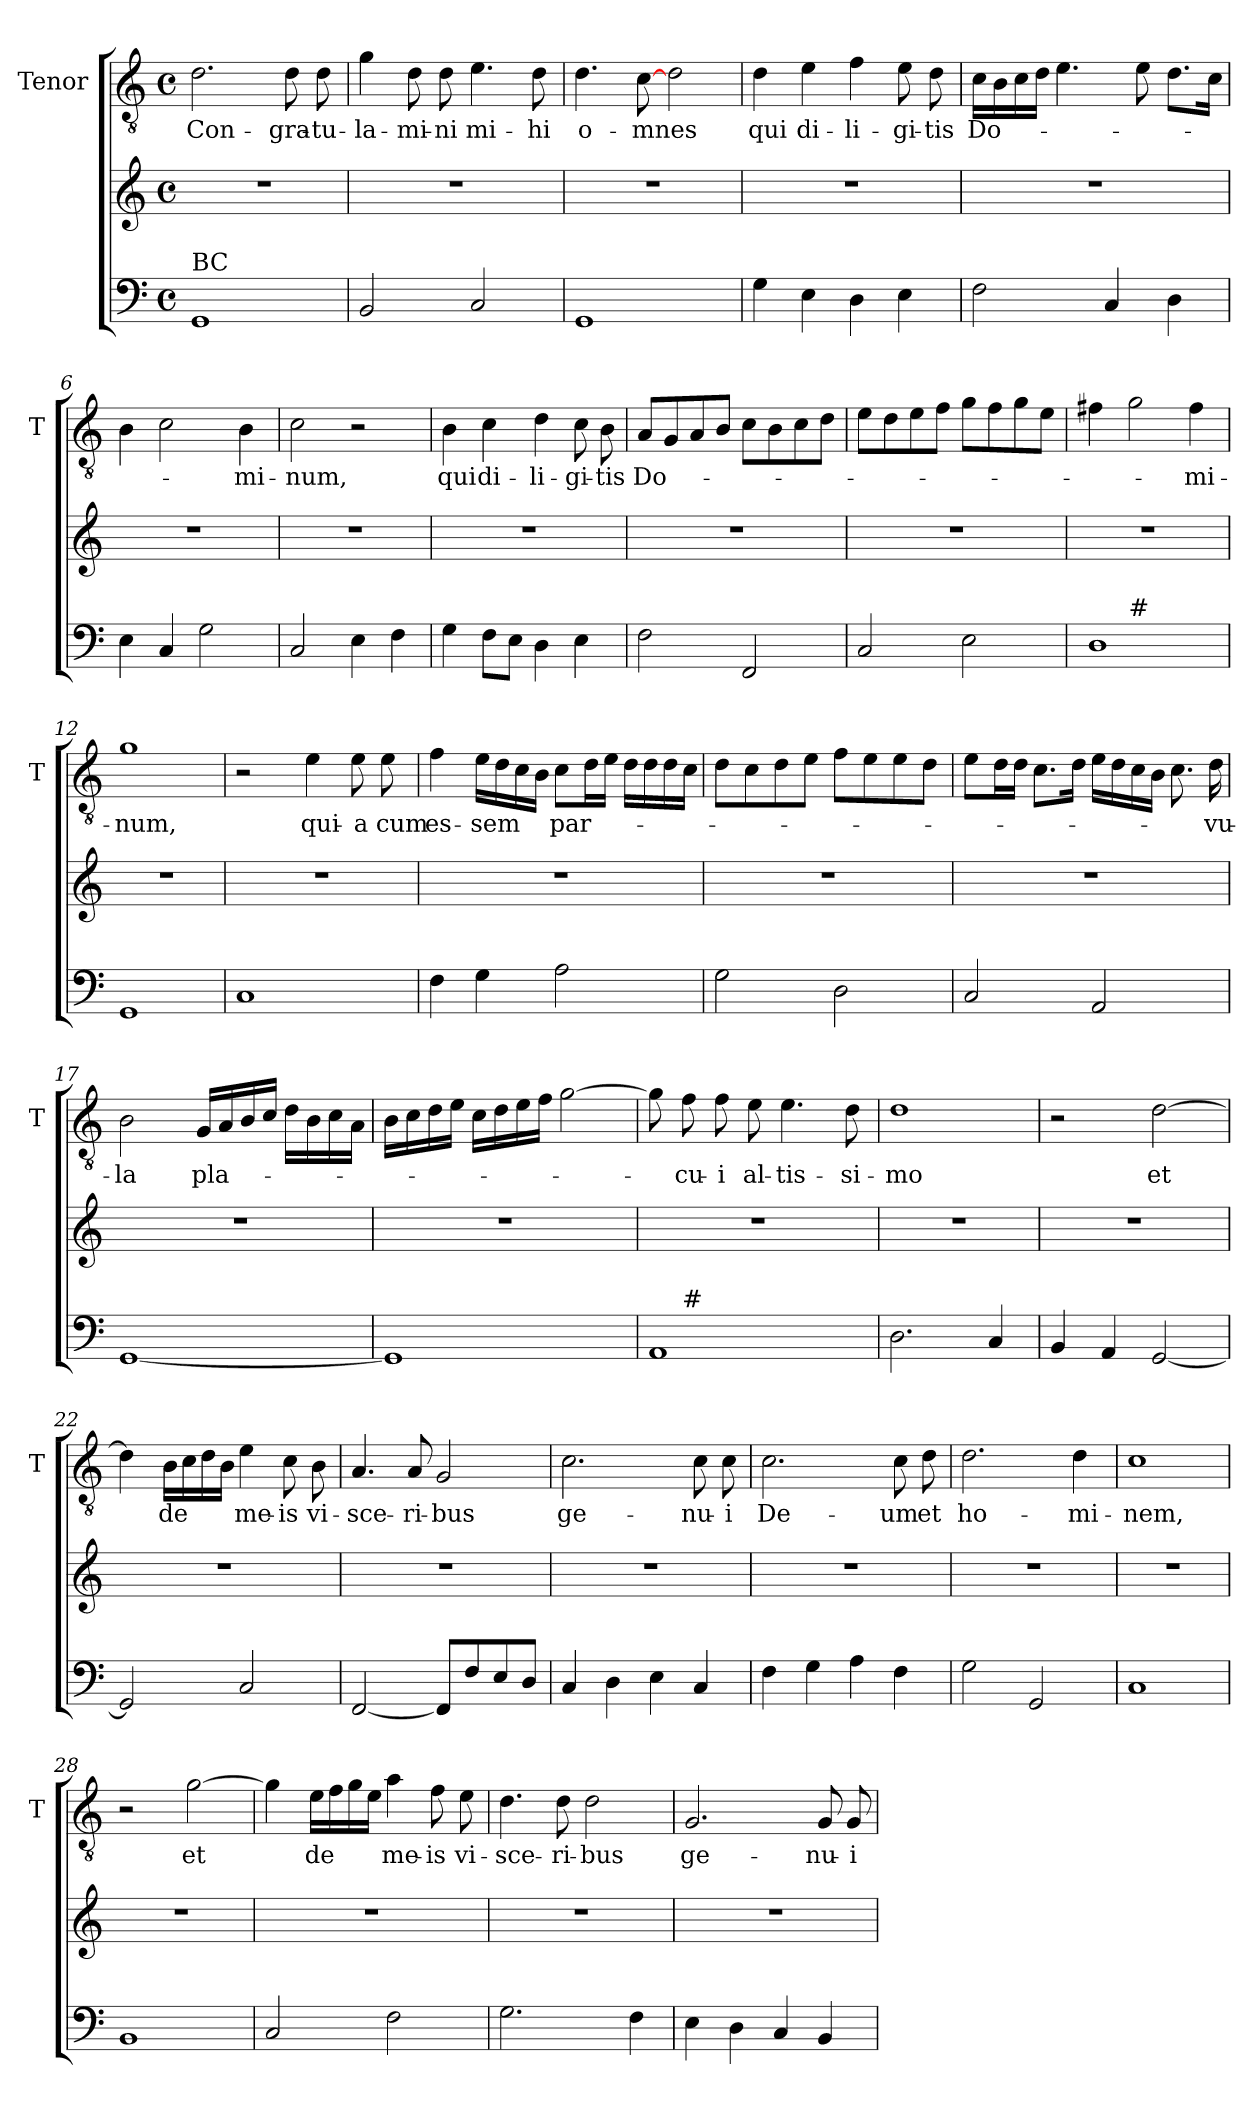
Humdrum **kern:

**kern	**kern	**kern	**text
*part2	*part2	*part1	*part1
*staff3	*staff2	*staff1	*staff1
*	*	*I"Tenor	*
*	*	*I'T	*
*clefF4	*clefG2	*clefGv2	*
*k[]	*k[]	*k[]	*
*C:	*C:	*C:	*
*M4/4	*M4/4	*M4/4	*
*met(c)	*met(c)	*met(c)	*
=1	=1	=1	=1
!LO:TX:a:t=BC	!	!	!
!	!	!	!LO:LY:b
1GG	1r	2.d\	Con-
!	!	!	!LO:LY:b
.	.	8d\	-gra-
!	!	!	!LO:LY:b
.	.	8d\	-tu-
=2	=2	=2	=2
!	!	!	!LO:LY:b
2BB/	1r	4g\	-la-
!	!	!	!LO:LY:b
.	.	8d\	-mi-
!	!	!	!LO:LY:b
.	.	8d\	-ni
!	!	!	!LO:LY:b
2C/	.	4.e\	mi-
!	!	!	!LO:LY:b
.	.	8d\	-hi
=3	=3	=3	=3
!	!	!	!LO:LY:b
1GG	1r	4.d\	o-
!	!	!	!LO:LY:b
.	.	[8c\	-mnes
.	.	2d\	.
=4	=4	=4	=4
!	!	!	!LO:LY:b
4G\	1r	4d\	qui
!	!	!	!LO:LY:b
4E\	.	4e\	di-
!	!	!	!LO:LY:b
4D\	.	4f\	-li-
!	!	!	!LO:LY:b
4E\	.	8e\	-gi-
!	!	!	!LO:LY:b
.	.	8d\	-tis
!!LO:LB:g=z
=5	=5	=5	=5
!	!	!	!LO:LY:b
2F\	1r	16c\LL	Do-
.	.	16B\	.
.	.	16c\	.
.	.	16d\JJ	.
.	.	4.e\	.
4C/	.	.	.
.	.	8e\	.
4D\	.	8.d\L	.
.	.	16c\Jk	.
=6	=6	=6	=6
4E\	1r	4B\	.
4C/	.	2c\	.
2G\	.	.	.
!	!	!	!LO:LY:b
.	.	4B\	-mi-
=7	=7	=7	=7
!	!	!	!LO:LY:b
2C/	1r	2c\	-num,
4E\	.	2r	.
4F\	.	.	.
=8	=8	=8	=8
!	!	!	!LO:LY:b
4G\	1r	4B\	qui
!	!	!	!LO:LY:b
8F\L	.	4c\	di-
8E\J	.	.	.
!	!	!	!LO:LY:b
4D\	.	4d\	-li-
!	!	!	!LO:LY:b
4E\	.	8c\	-gi-
!	!	!	!LO:LY:b
.	.	8B\	-tis
=9	=9	=9	=9
!	!	!	!LO:LY:b
2F\	1r	8A/L	Do-
.	.	8G/	.
.	.	8A/	.
.	.	8B/J	.
2FF/	.	8c\L	.
.	.	8B\	.
.	.	8c\	.
.	.	8d\J	.
!!LO:LB:g=z
=10	=10	=10	=10
2C/	1r	8e\L	.
.	.	8d\	.
.	.	8e\	.
.	.	8f\J	.
2E\	.	8g\L	.
.	.	8f\	.
.	.	8g\	.
.	.	8e\J	.
=11	=11	=11	=11
*^	*	*	*
1D	4ryy	1r	4f#X\	.
!	!LO:TX:a:t=#	!	!	!
.	2.ryy	.	2g\	.
!	!	!	!	!LO:LY:b
.	.	.	4f#\	-mi-
=12	=12	=12	=12	=12
!	!	!	!	!LO:LY:b
*v	*v	*	*	*
1GG	1r	1g	-num,
=13	=13	=13	=13
1C	1r	2r	.
!	!	!	!LO:LY:b
.	.	4e\	qui-
!	!	!	!LO:LY:b
.	.	8e\	-a
!	!	!	!LO:LY:b
.	.	8e\	cum
=14	=14	=14	=14
!	!	!	!LO:LY:b
4F\	1r	4f\	es-
!	!	!	!LO:LY:b
4G\	.	16e\LL	-sem
.	.	16d\	.
.	.	16c\	.
.	.	16B\JJ	.
!	!	!	!LO:LY:b
2A\	.	8c\L	par-
.	.	16d\L	.
.	.	16e\JJ	.
.	.	16d\LL	.
.	.	16d\	.
.	.	16d\	.
.	.	16c\JJ	.
!!LO:PB:g=z
=15	=15	=15	=15
2G\	1r	8d\L	.
.	.	8c\	.
.	.	8d\	.
.	.	8e\J	.
2D\	.	8f\L	.
.	.	8e\	.
.	.	8e\	.
.	.	8d\J	.
=16	=16	=16	=16
2C/	1r	8e\L	.
.	.	16d\L	.
.	.	16d\JJ	.
.	.	8.c\L	.
.	.	16d\Jk	.
2AA/	.	16e\LL	.
.	.	16d\	.
.	.	16c\	.
.	.	16B\JJ	.
.	.	8.c\	.
!	!	!	!LO:LY:b
.	.	16d\	-vu-
=17	=17	=17	=17
!	!	!	!LO:LY:b
[1GG	1r	2B\	-la
!	!	!	!LO:LY:b
.	.	16G/LL	pla-
.	.	16A/	.
.	.	16B/	.
.	.	16c/JJ	.
.	.	16d\LL	.
.	.	16B\	.
.	.	16c\	.
.	.	16A\JJ	.
=18	=18	=18	=18
1GG]	1r	16B\LL	.
.	.	16c\	.
.	.	16d\	.
.	.	16e\JJ	.
.	.	16c\LL	.
.	.	16d\	.
.	.	16e\	.
.	.	16f\JJ	.
.	.	[2g\	.
!!LO:LB:g=z
=19	=19	=19	=19
*^	*	*	*
1AA	8ryy	1r	8g\]	.
!	!LO:TX:a:t=#	!	!	!
!	!	!	!	!LO:LY:b
.	2..ryy	.	8f\	-cu-
!	!	!	!	!LO:LY:b
.	.	.	8f\	-i
!	!	!	!	!LO:LY:b
.	.	.	8e\	al-
!	!	!	!	!LO:LY:b
.	.	.	4.e\	-tis-
!	!	!	!	!LO:LY:b
.	.	.	8d\	-si-
=20	=20	=20	=20	=20
!LO:TX:a:t=#	!	!	!	!
!	!	!	!	!LO:LY:b
*v	*v	*	*	*
2.D\	1r	1d	-mo
4C/	.	.	.
=21	=21	=21	=21
4BB/	1r	2r	.
4AA/	.	.	.
!	!	!	!LO:LY:b
[2GG/	.	[2d\	et
=22	=22	=22	=22
2GG/]	1r	4d\]	.
!	!	!	!LO:LY:b
.	.	16B\LL	de
.	.	16c\	.
.	.	16d\	.
.	.	16B\JJ	.
!	!	!	!LO:LY:b
2C/	.	4e\	me-
!	!	!	!LO:LY:b
.	.	8c\	-is
!	!	!	!LO:LY:b
.	.	8B\	vi-
=23	=23	=23	=23
!	!	!	!LO:LY:b
[2FF/	1r	4.A/	-sce-
!	!	!	!LO:LY:b
.	.	8A/	-ri-
!	!	!	!LO:LY:b
8FF/L]	.	2G/	-bus
8F/	.	.	.
8E/	.	.	.
8D/J	.	.	.
!!LO:LB:g=z
=24	=24	=24	=24
!	!	!	!LO:LY:b
4C/	1r	2.c\	ge-
4D\	.	.	.
4E\	.	.	.
!	!	!	!LO:LY:b
4C/	.	8c\	-nu-
!	!	!	!LO:LY:b
.	.	8c\	-i
=25	=25	=25	=25
!	!	!	!LO:LY:b
4F\	1r	2.c\	De-
4G\	.	.	.
4A\	.	.	.
!	!	!	!LO:LY:b
4F\	.	8c\	-um
!	!	!	!LO:LY:b
.	.	8d\	et
=26	=26	=26	=26
!	!	!	!LO:LY:b
2G\	1r	2.d\	ho-
2GG/	.	.	.
!	!	!	!LO:LY:b
.	.	4d\	-mi-
=27	=27	=27	=27
!	!	!	!LO:LY:b
1C	1r	1c	-nem,
=28	=28	=28	=28
1BB	1r	2r	.
!	!	!	!LO:LY:b
.	.	[2g\	et
!!LO:LB:g=z
=29	=29	=29	=29
2C/	1r	4g\]	.
!	!	!	!LO:LY:b
.	.	16e\LL	de
.	.	16f\	.
.	.	16g\	.
.	.	16e\JJ	.
!	!	!	!LO:LY:b
2F\	.	4a\	me-
!	!	!	!LO:LY:b
.	.	8f\	-is
!	!	!	!LO:LY:b
.	.	8e\	vi-
=30	=30	=30	=30
!	!	!	!LO:LY:b
2.G\	1r	4.d\	-sce-
!	!	!	!LO:LY:b
.	.	8d\	-ri-
!	!	!	!LO:LY:b
.	.	2d\	-bus
4F\	.	.	.
=31	=31	=31	=31
!	!	!	!LO:LY:b
4E\	1r	2.G/	ge-
4D\	.	.	.
4C/	.	.	.
!	!	!	!LO:LY:b
4BB/	.	8G/	-nu-
!	!	!	!LO:LY:b
.	.	8G/	-i
=	=	=	=
*-	*-	*-	*-
